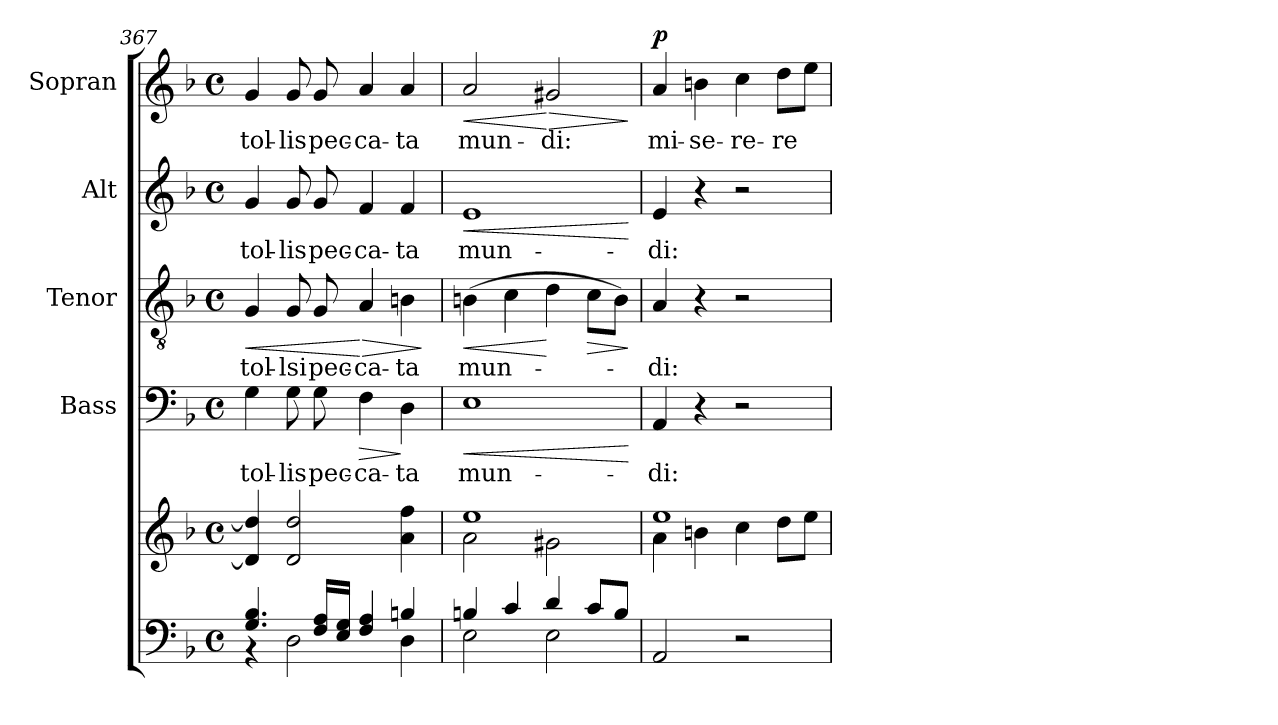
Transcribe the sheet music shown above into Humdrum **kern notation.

**kern	**kern	**kern	**text	**dynam	**kern	**text	**dynam	**kern	**text	**dynam	**kern	**text	**dynam
*part5	*part5	*part4	*part4	*part4	*part3	*part3	*part3	*part2	*part2	*part2	*part1	*part1	*part1
*staff6	*staff5	*staff4	*staff4	*staff4	*staff3	*staff3	*staff3	*staff2	*staff2	*staff2	*staff1	*staff1	*staff1
*	*	*I"Bass	*	*	*I"Tenor	*	*	*I"Alt	*	*	*I"Sopran	*	*
*	*	*I'B.	*	*	*I'T.	*	*	*I'A.	*	*	*I'S.	*	*
*clefF4	*clefG2	*clefF4	*	*	*clefGv2	*	*	*clefG2	*	*	*clefG2	*	*
*k[b-]	*k[b-]	*k[b-]	*	*	*k[b-]	*	*	*k[b-]	*	*	*k[b-]	*	*
*F:	*F:	*F:	*	*	*F:	*	*	*F:	*	*	*F:	*	*
*M4/4	*M4/4	*M4/4	*	*	*M4/4	*	*	*M4/4	*	*	*M4/4	*	*
*met(c)	*met(c)	*met(c)	*	*	*met(c)	*	*	*met(c)	*	*	*met(c)	*	*
=367	=367	=367	=367	=367	=367	=367	=367	=367	=367	=367	=367	=367	=367
*^	*	*	*	*	*	*	*	*	*	*	*	*	*
!	!	!	!	!LO:LY:b	!	!	!LO:LY:b	!LO:HP:b	!	!LO:LY:b	!	!	!LO:LY:b	!
4.G/ 4.B-/	4rBB	4d/] 4dd/]	4G\	tol-	.	4G/	tol-	<	4g/	tol-	.	4g/	tol-	.
!	!	!	!	!LO:LY:b	!	!	!LO:LY:b	!	!	!LO:LY:b	!	!	!LO:LY:b	!
.	2D\	2d/ 2dd/	8G\	-lis	.	8G/	-lsi	.	8g/	-lis	.	8g/	-lis	.
!	!	!	!	!LO:LY:b	!	!	!LO:LY:b	!	!	!LO:LY:b	!	!	!LO:LY:b	!
16F/ 16A/LL	.	.	8G\	pec-	.	8G/	pec-	.	8g/	pec-	.	8g/	pec-	.
16E/ 16G/JJ	.	.	.	.	.	.	.	.	.	.	.	.	.	.
!	!	!	!	!LO:LY:b	!LO:HP:b	!	!LO:LY:b	!LO:HP:n=1:b	!	!LO:LY:b	!	!	!LO:LY:b	!
4F/ 4A/	.	.	4F\	-ca-	>	4A/	-ca-	[ >	4f/	-ca-	.	4a/	-ca-	.
!	!	!	!	!LO:LY:b	!	!	!LO:LY:b	!	!	!LO:LY:b	!	!	!LO:LY:b	!
4Bn/	4D\	4a\ 4ff\	4D\	-ta	]	4Bn\	-ta	.	4f/	-ta	.	4a/	-ta	.
*v	*v	*	*	*	*	*	*	*	*	*	*	*	*	*
.	.	.	.	.	.	.	]	.	.	.	.	.	.
=368	=368	=368	=368	=368	=368	=368	=368	=368	=368	=368	=368	=368	=368
*^	*^	*	*	*	*	*	*	*	*	*	*	*	*
!	!	!	!	!	!LO:LY:b	!LO:HP:b	!	!	!	!	!	!	!	!	!
!	!	!	!	!	!	!LO:HP:n=1:b	!	!LO:LY:b	!LO:HP:b	!	!LO:LY:b	!LO:HP:b	!	!	!
!	!	!	!	!	!	!	!	!	!	!	!	!LO:HP:n=1:b	!	!LO:LY:b	!LO:HP:b
4Bn/	2E\	1ee	2a\	1E	mun-	< >	(>4Bn\	mun-	<	1e	mun-	< >	2a/	mun-	<
4c/	.	.	.	.	.	.	4c\	.	.	.	.	.	.	.	.
!	!	!	!	!	!	!	!	!	!	!	!	!	!	!LO:LY:b	!LO:HP:n=1:b
4d/	2E\	.	2g#X\	.	.	.	4d\	.	[	.	.	.	2g#X/	-di:	[ >
!	!	!	!	!	!	!	!	!	!LO:HP:b	!	!	!	!	!	!
8c/L	.	.	.	.	.	.	8c\L	.	>	.	.	.	.	.	.
8B/J	.	.	.	.	.	.	8B\J)	.	.	.	.	.	.	.	.
*v	*v	*	*	*	*	*	*	*	*	*	*	*	*	*	*
*	*v	*v	*	*	*	*	*	*	*	*	*	*	*	*
.	.	.	.	[	.	.	]	.	.	[	.	.	]
=369	=369	=369	=369	=369	=369	=369	=369	=369	=369	=369	=369	=369	=369
*	*^	*	*	*	*	*	*	*	*	*	*	*	*
!	!	!	!	!LO:LY:b	!	!	!LO:LY:b	!	!	!LO:LY:b	!	!	!LO:LY:b	!LO:DY:a
2AA/	1ee	4a\	4AA/	-di:	.	4A/	-di:	.	4e/	-di:	.	4a/	mi-	p
!	!	!	!	!	!	!	!	!	!	!	!	!	!LO:LY:b	!
.	.	4bn\	4r	.	]	4r	.	.	4r	.	]	4bn\	-se-	.
!	!	!	!	!	!	!	!	!	!	!	!	!	!LO:LY:b	!
2r	.	4cc\	2r	.	.	2r	.	.	2r	.	.	4cc\	-re-	.
!	!	!	!	!	!	!	!	!	!	!	!	!	!LO:LY:b	!
.	.	8dd\L	.	.	.	.	.	.	.	.	.	8dd\L	-re	.
.	.	8ee\J	.	.	.	.	.	.	.	.	.	8ee\J	.	.
*	*v	*v	*	*	*	*	*	*	*	*	*	*	*	*
=	=	=	=	=	=	=	=	=	=	=	=	=	=
*-	*-	*-	*-	*-	*-	*-	*-	*-	*-	*-	*-	*-	*-
